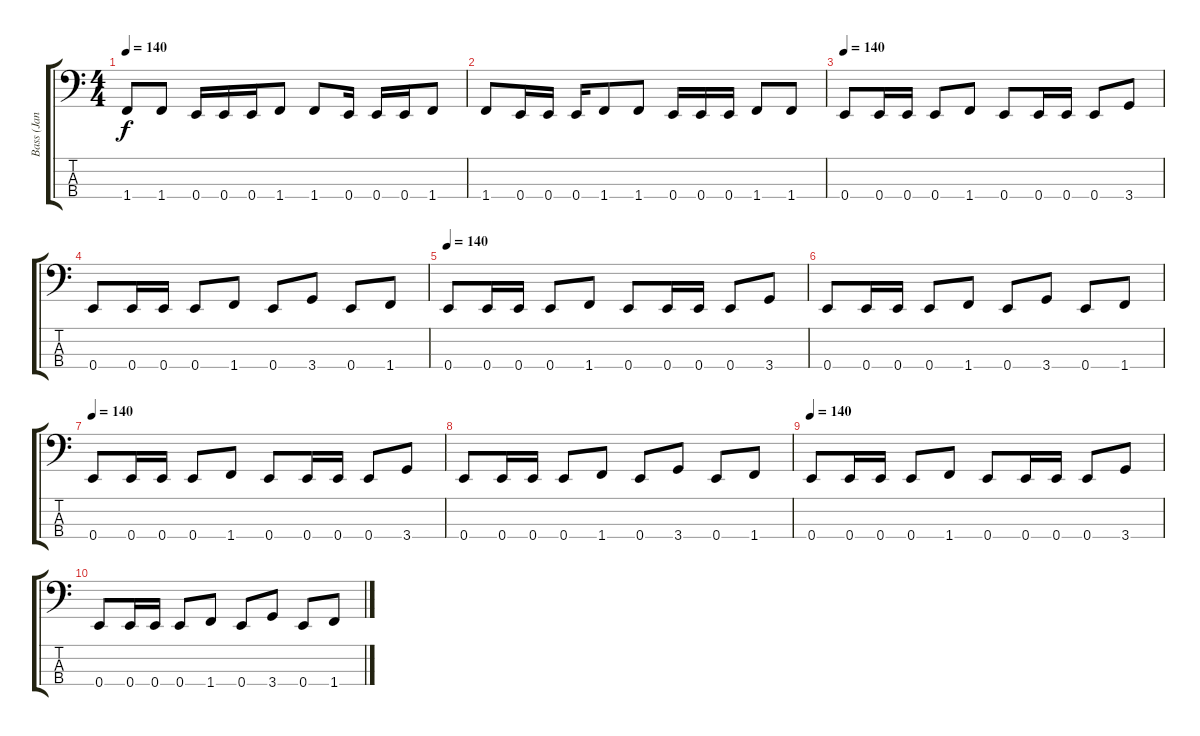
\track ("Bass (Jan Kazda)" "Bass (Jan ") {instrument electricbasspick}
\staff {score tabs}
\tuning (G2 D2 A1 E1) {hide}
\ts (4 4)
\tempo 140
\clef f4
\ks c
1.4.8{dy f} 1.4.8 0.4.16 0.4.16 0.4.16 1.4.8 1.4.8 0.4.16 0.4.16 0.4.16 1.4.8 |
1.4.8 0.4.16 0.4.16 0.4.16 1.4.8 1.4.8 0.4.16 0.4.16 0.4.16 1.4.8 1.4.8 |
\tempo 140
0.4.8 0.4.16 0.4.16 0.4.8 1.4.8 0.4.8 0.4.16 0.4.16 0.4.8 3.4.8 |
0.4.8 0.4.16 0.4.16 0.4.8 1.4.8 0.4.8 3.4.8 0.4.8 1.4.8 |
\tempo 140
0.4.8 0.4.16 0.4.16 0.4.8 1.4.8 0.4.8 0.4.16 0.4.16 0.4.8 3.4.8 |
0.4.8 0.4.16 0.4.16 0.4.8 1.4.8 0.4.8 3.4.8 0.4.8 1.4.8 |
\tempo 140
0.4.8 0.4.16 0.4.16 0.4.8 1.4.8 0.4.8 0.4.16 0.4.16 0.4.8 3.4.8 |
0.4.8 0.4.16 0.4.16 0.4.8 1.4.8 0.4.8 3.4.8 0.4.8 1.4.8 |
\tempo 140
0.4.8 0.4.16 0.4.16 0.4.8 1.4.8 0.4.8 0.4.16 0.4.16 0.4.8 3.4.8 |
0.4.8 0.4.16 0.4.16 0.4.8 1.4.8 0.4.8 3.4.8 0.4.8 1.4.8
